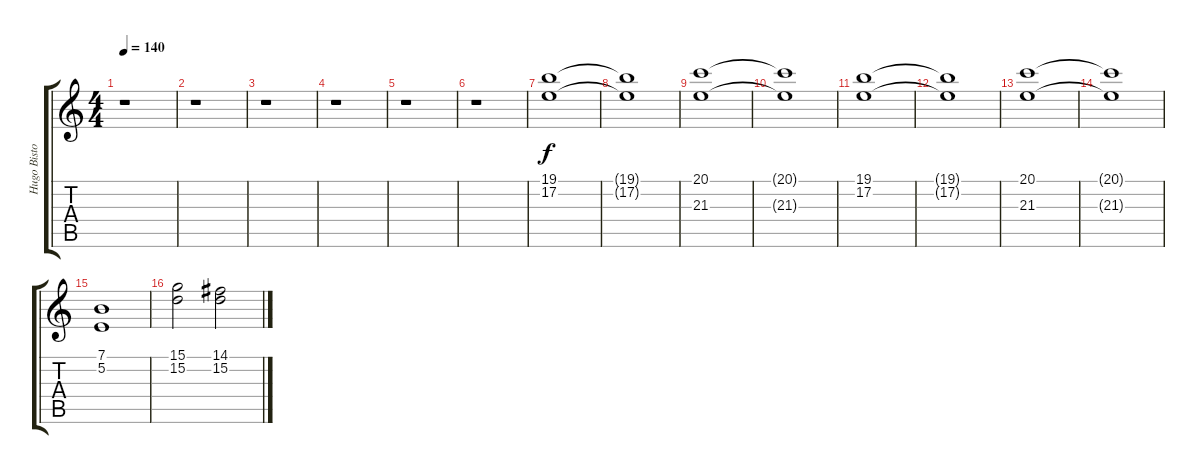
\track ("Hugo Bistolfi" "Hugo Bisto") {instrument synthstrings1}
\staff {score tabs}
\tuning (E4 B3 G3 D3 A2 E2) {hide}
\ts (4 4)
\tempo 140
\clef g2
\ks c
r.1{dy f} |
r.1 |
r.1 |
r.1 |
r.1 |
r.1 |
(19.1 17.2).1 |
(19.1{t} 17.2{t}).1 |
(20.1 21.3).1 |
(20.1{t} 21.3{t}).1 |
(19.1 17.2).1 |
(19.1{t} 17.2{t}).1 |
(20.1 21.3).1 |
(20.1{t} 21.3{t}).1 |
(7.1 5.2).1 |
(15.1 15.2).2 (14.1 15.2).2
